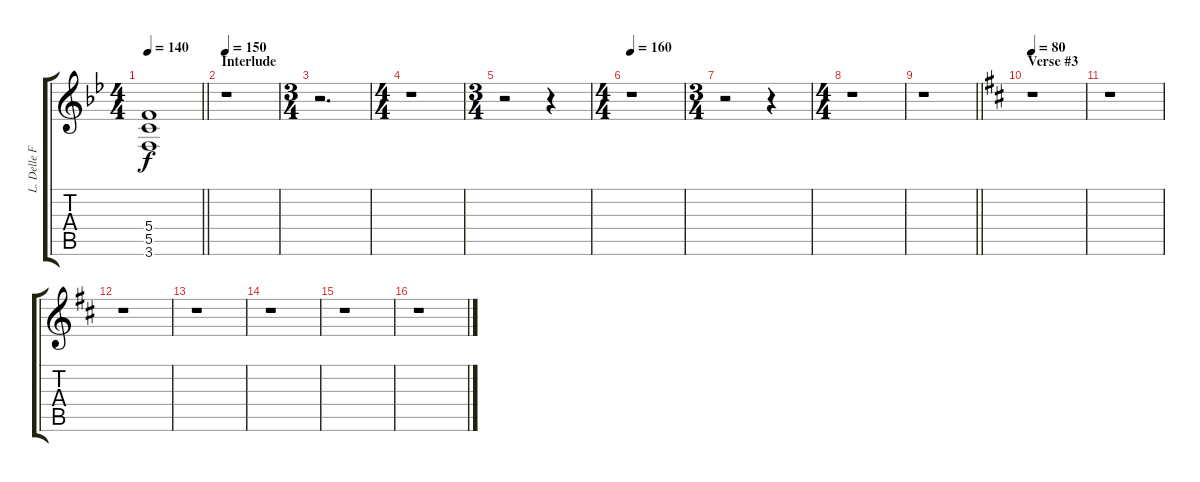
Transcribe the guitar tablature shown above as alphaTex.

\track ("L. Delle Fave (Dist. Guitar R)" "L. Delle F") {instrument overdrivenguitar}
\staff {score tabs}
\tuning (D4 A3 F3 C3 G2 D2) {hide}
\ts (4 4)
\tempo 140
\clef g2
\barLineRight lightlight
\ks gminor
(5.4{t} 5.5{t} 3.6{t}).1{dy f} |
\section ("" "Interlude")
\tempo 150
r.1 |
\ts (3 4)
r.2{d} |
\ts (4 4)
r.1 |
\ts (3 4)
r.2 r.4 |
\ts (4 4)
\tempo 160
r.1 |
\ts (3 4)
r.2 r.4 |
\ts (4 4)
r.1 |
\barLineRight lightlight
r.1 |
\section ("" "Verse #3")
\tempo 80
\ks bminor
r.1 |
r.1 |
r.1 |
r.1 |
r.1 |
r.1 |
r.1
